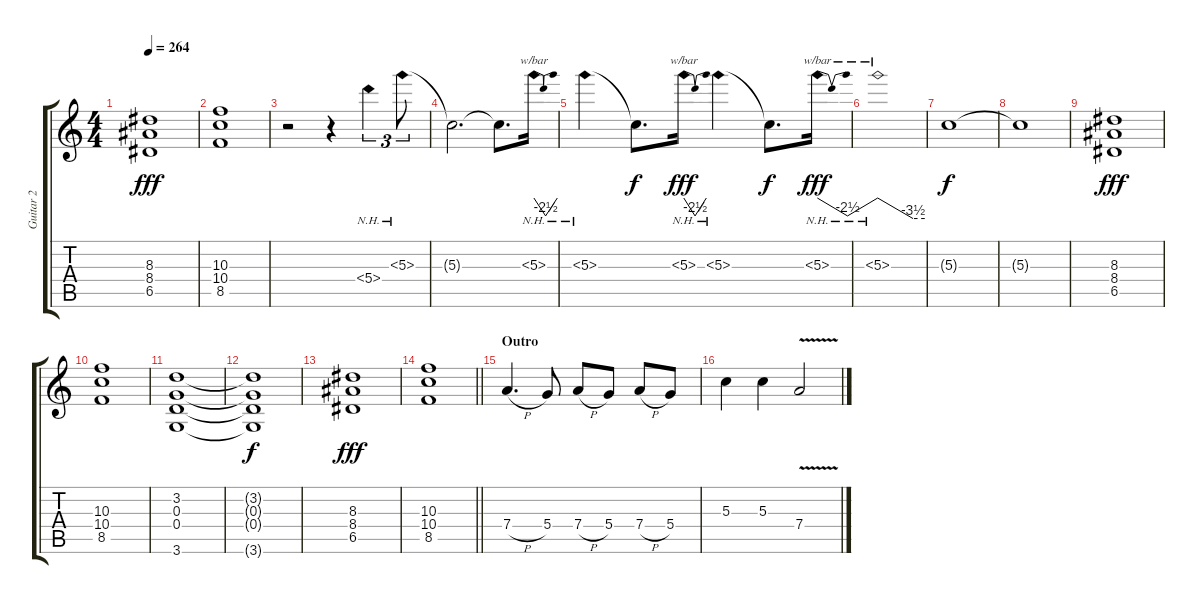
\track ("Guitar 2" "Guitar 2") {instrument distortionguitar}
\staff {score tabs}
\tuning (E4 B3 G3 D3 A2 E2) {hide}
\ts (4 4)
\tempo 264
\clef g2
\ks c
(8.3 8.4 6.5).1{dy fff} |
(10.3 10.4 8.5).1 |
r.2 r.4 5.4{nh}.4{tu (3 2)} 5.3{nh}.8{tu (3 2)} |
5.3{t}.2{d} 5.3{t}.8{d} 5.3{nh}.16{tbe (dip default 0 0 30 -10 60 0)} |
5.3{nh}.4 5.3{t}.8{d dy f} 5.3{nh}.16{tbe (dip default 0 0 30 -10 60 0) dy fff} 5.3{nh}.4 5.3{t}.8{d dy f} 5.3{nh}.16{tbe (dip default 0 0 30 -10 60 0) dy fff} |
5.3{nh}.1{tbe (custom default 0 0 45 -14 60 -14)} |
5.3{t}.1{dy f} |
5.3{t}.1 |
(8.3 8.4 6.5).1{dy fff} |
(10.3 10.4 8.5).1 |
(3.2 0.3 0.4 3.6).1 |
(3.2{t} 0.3{t} 0.4{t} 3.6{t}).1{dy f} |
(8.3 8.4 6.5).1{dy fff} |
\barLineRight lightlight
(10.3 10.4 8.5).1 |
\section ("" "Outro")
7.4{h}.4{d} 5.4.8 7.4{h}.8 5.4.8 7.4{h}.8 5.4.8 |
5.3.4 5.3.4 7.4{v}.2
